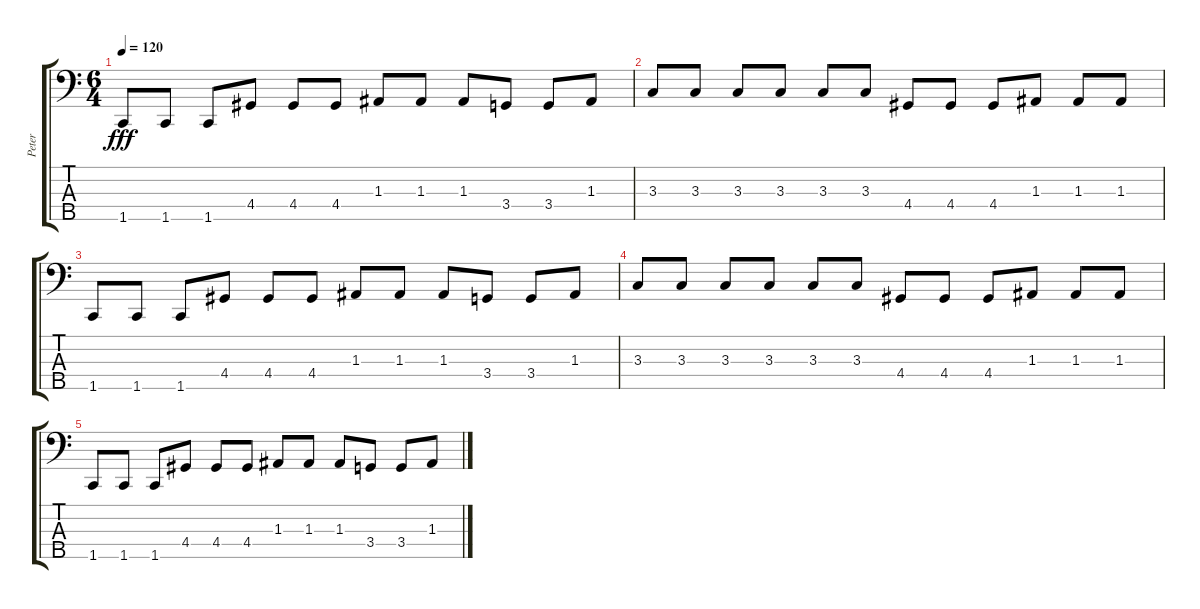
\track ("Peter" "Peter") {instrument electricbassfinger}
\staff {score tabs}
\tuning (G2 D2 A1 E1 B0) {hide}
\ts (6 4)
\tempo 120
\clef f4
\ks c
1.5.8{dy fff} 1.5.8 1.5.8 4.4.8 4.4.8 4.4.8 1.3.8 1.3.8 1.3.8 3.4.8 3.4.8 1.3.8 |
3.3.8 3.3.8 3.3.8 3.3.8 3.3.8 3.3.8 4.4.8 4.4.8 4.4.8 1.3.8 1.3.8 1.3.8 |
1.5.8 1.5.8 1.5.8 4.4.8 4.4.8 4.4.8 1.3.8 1.3.8 1.3.8 3.4.8 3.4.8 1.3.8 |
3.3.8 3.3.8 3.3.8 3.3.8 3.3.8 3.3.8 4.4.8 4.4.8 4.4.8 1.3.8 1.3.8 1.3.8 |
1.5.8 1.5.8 1.5.8 4.4.8 4.4.8 4.4.8 1.3.8 1.3.8 1.3.8 3.4.8 3.4.8 1.3.8
